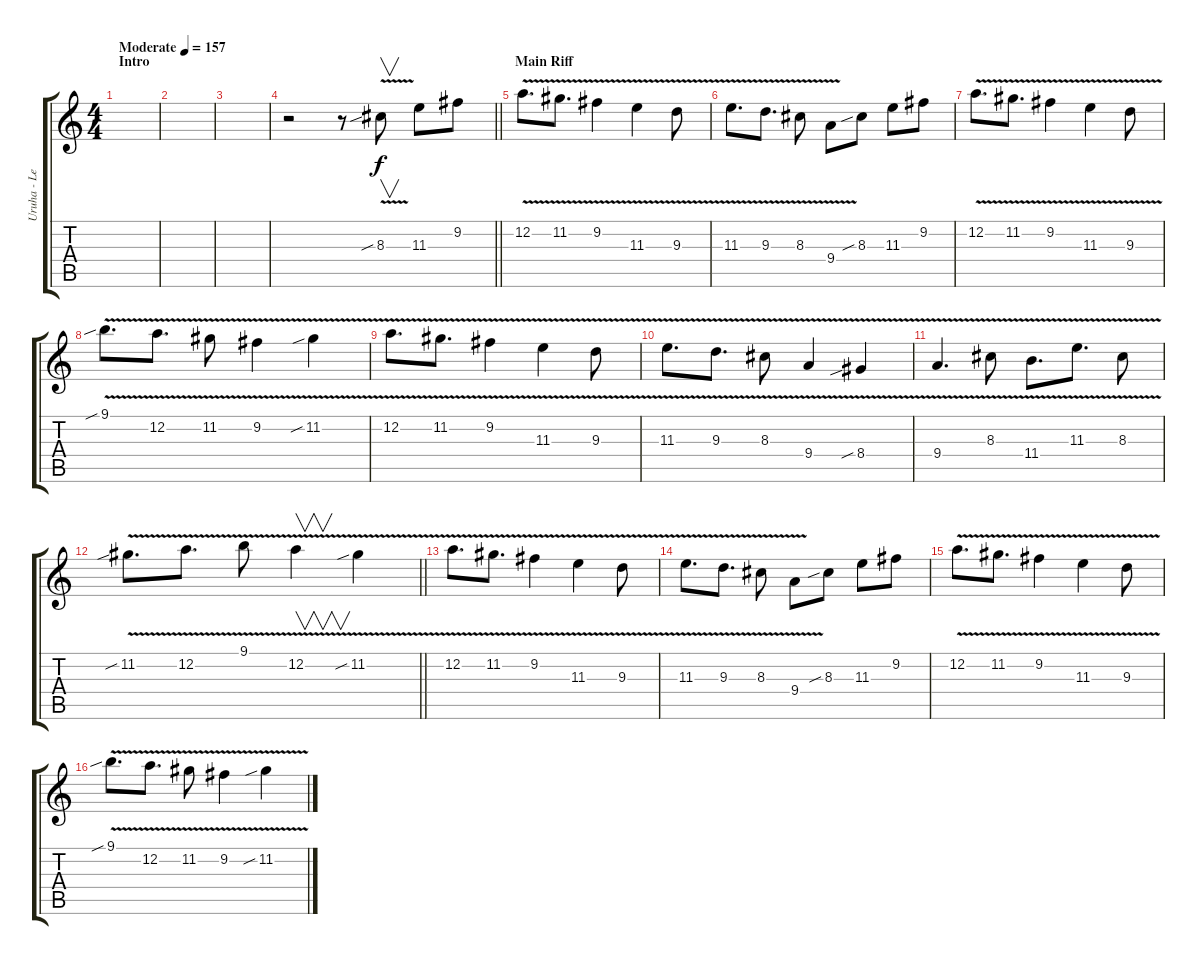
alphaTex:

\track ("Uruha - Lead Guitar" "Uruha - Le") {instrument distortionguitar}
\staff {score tabs}
\tuning (D4 A3 F3 C3 G2 D2) {hide}
\ts (4 4)
\section ("" "Intro")
\tempo (157 "Moderate")
\clef g2
\ks c
|
|
|
\barLineRight lightlight
r.2 r.8 8.3{v sib}.8{v} 11.3.8 9.2.8 |
\section ("" "Main Riff")
12.2{v}.8{d} 11.2{v}.8{d} 9.2{v}.4 11.3{v}.4 9.3{v}.8 |
11.3{v}.8{d} 9.3{v}.8{d} 8.3{v}.8 9.4{v}.8 8.3{sib}.8 11.3.8 9.2.8 |
12.2{v}.8{d} 11.2{v}.8{d} 9.2{v}.4 11.3{v}.4 9.3{v}.8 |
9.1{v sib}.8{d} 12.2{v}.8{d} 11.2{v}.8 9.2{v}.4 11.2{v sib}.4 |
12.2{v}.8{d} 11.2{v}.8{d} 9.2{v}.4 11.3{v}.4 9.3{v}.8 |
11.3{v}.8{d} 9.3{v}.8{d} 8.3{v}.8 9.4{v}.4 8.4{v sib}.4 |
9.4{v}.4{d} 8.3{v}.8 11.4{v}.8{d} 11.3{v}.8{d} 8.3{v}.8 |
\barLineRight lightlight
11.2{v sib}.8{d} 12.2{v}.8{d} 9.1{v}.8 12.2{v}.4{v} 11.2{v sib}.4 |
\section ("" "")
12.2{v}.8{d} 11.2{v}.8{d} 9.2{v}.4 11.3{v}.4 9.3{v}.8 |
11.3{v}.8{d} 9.3{v}.8{d} 8.3{v}.8 9.4{v}.8 8.3{sib}.8 11.3.8 9.2.8 |
12.2{v}.8{d} 11.2{v}.8{d} 9.2{v}.4 11.3{v}.4 9.3{v}.8 |
9.1{v sib}.8{d} 12.2{v}.8{d} 11.2{v}.8 9.2{v}.4 11.2{v sib}.4
